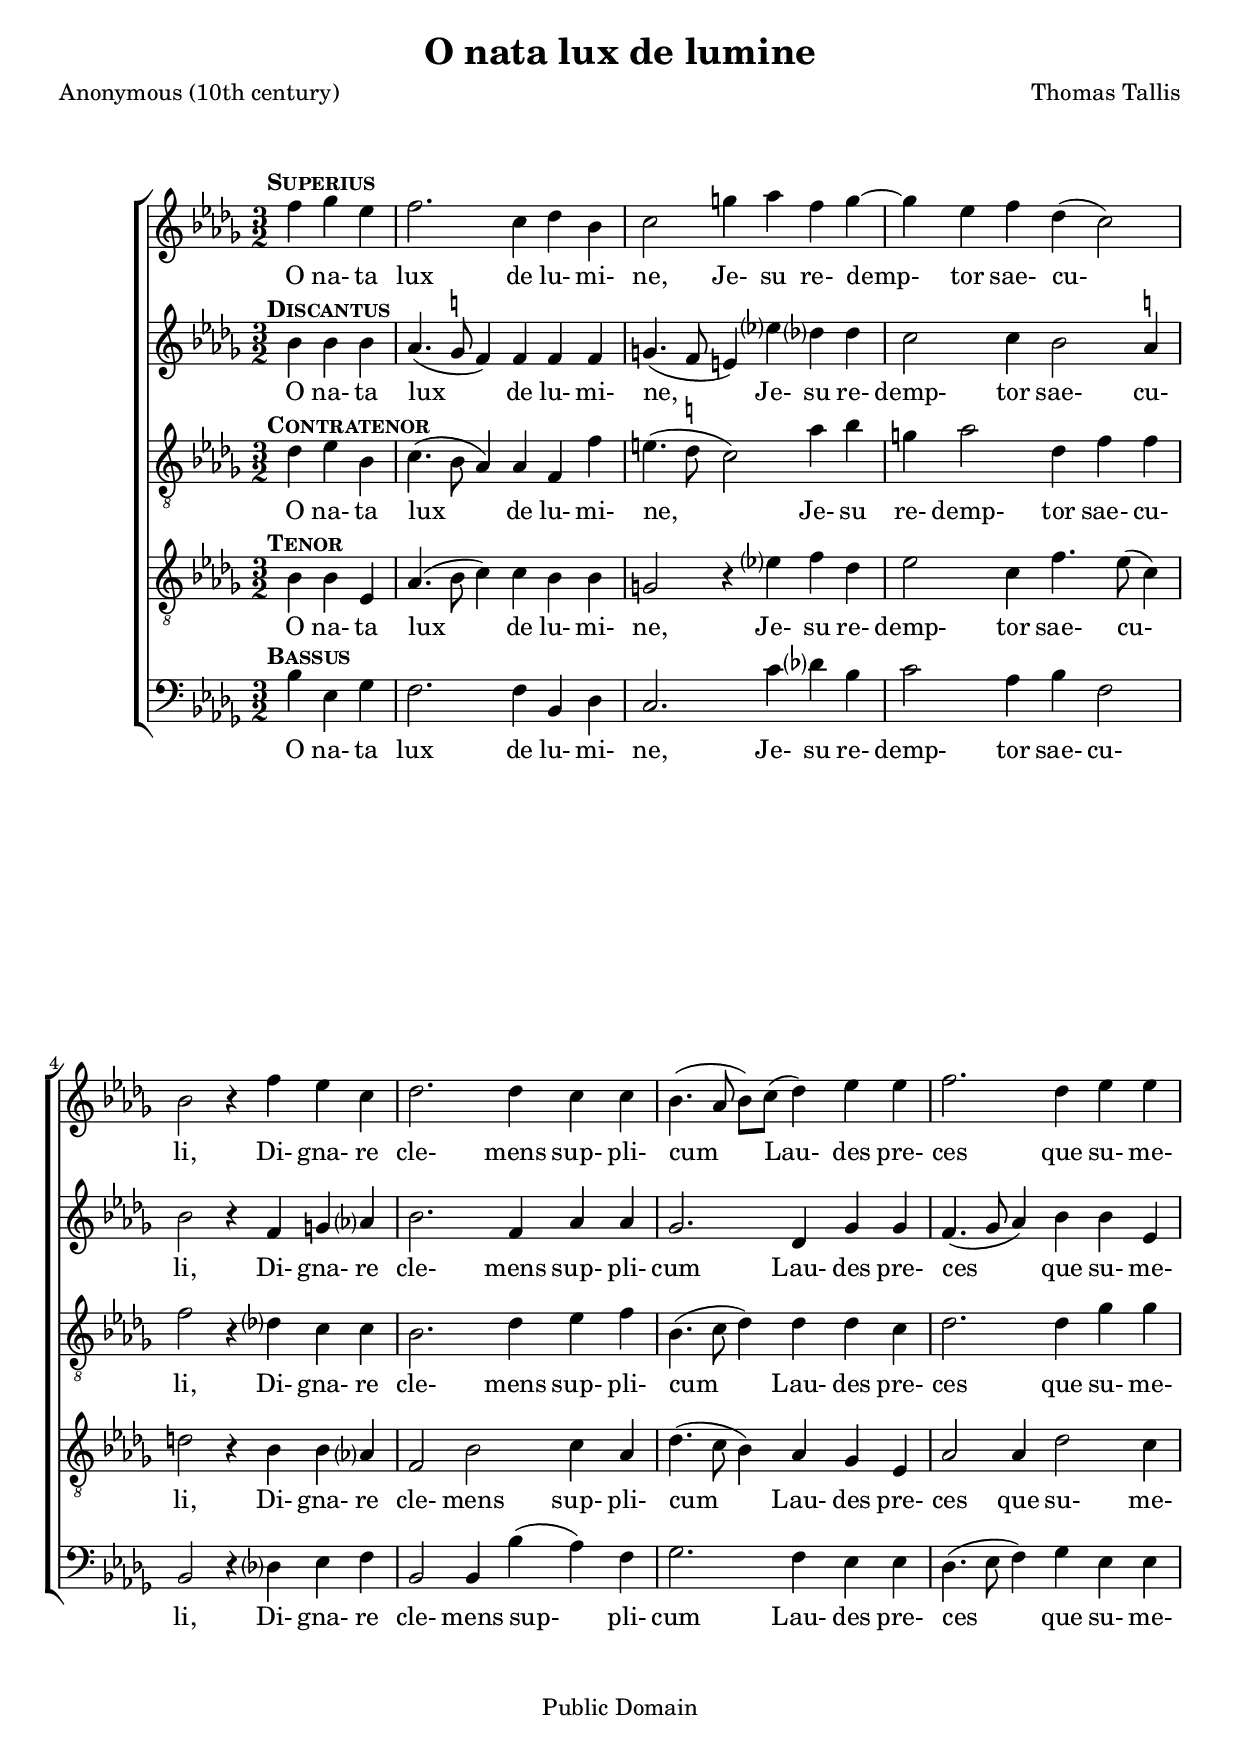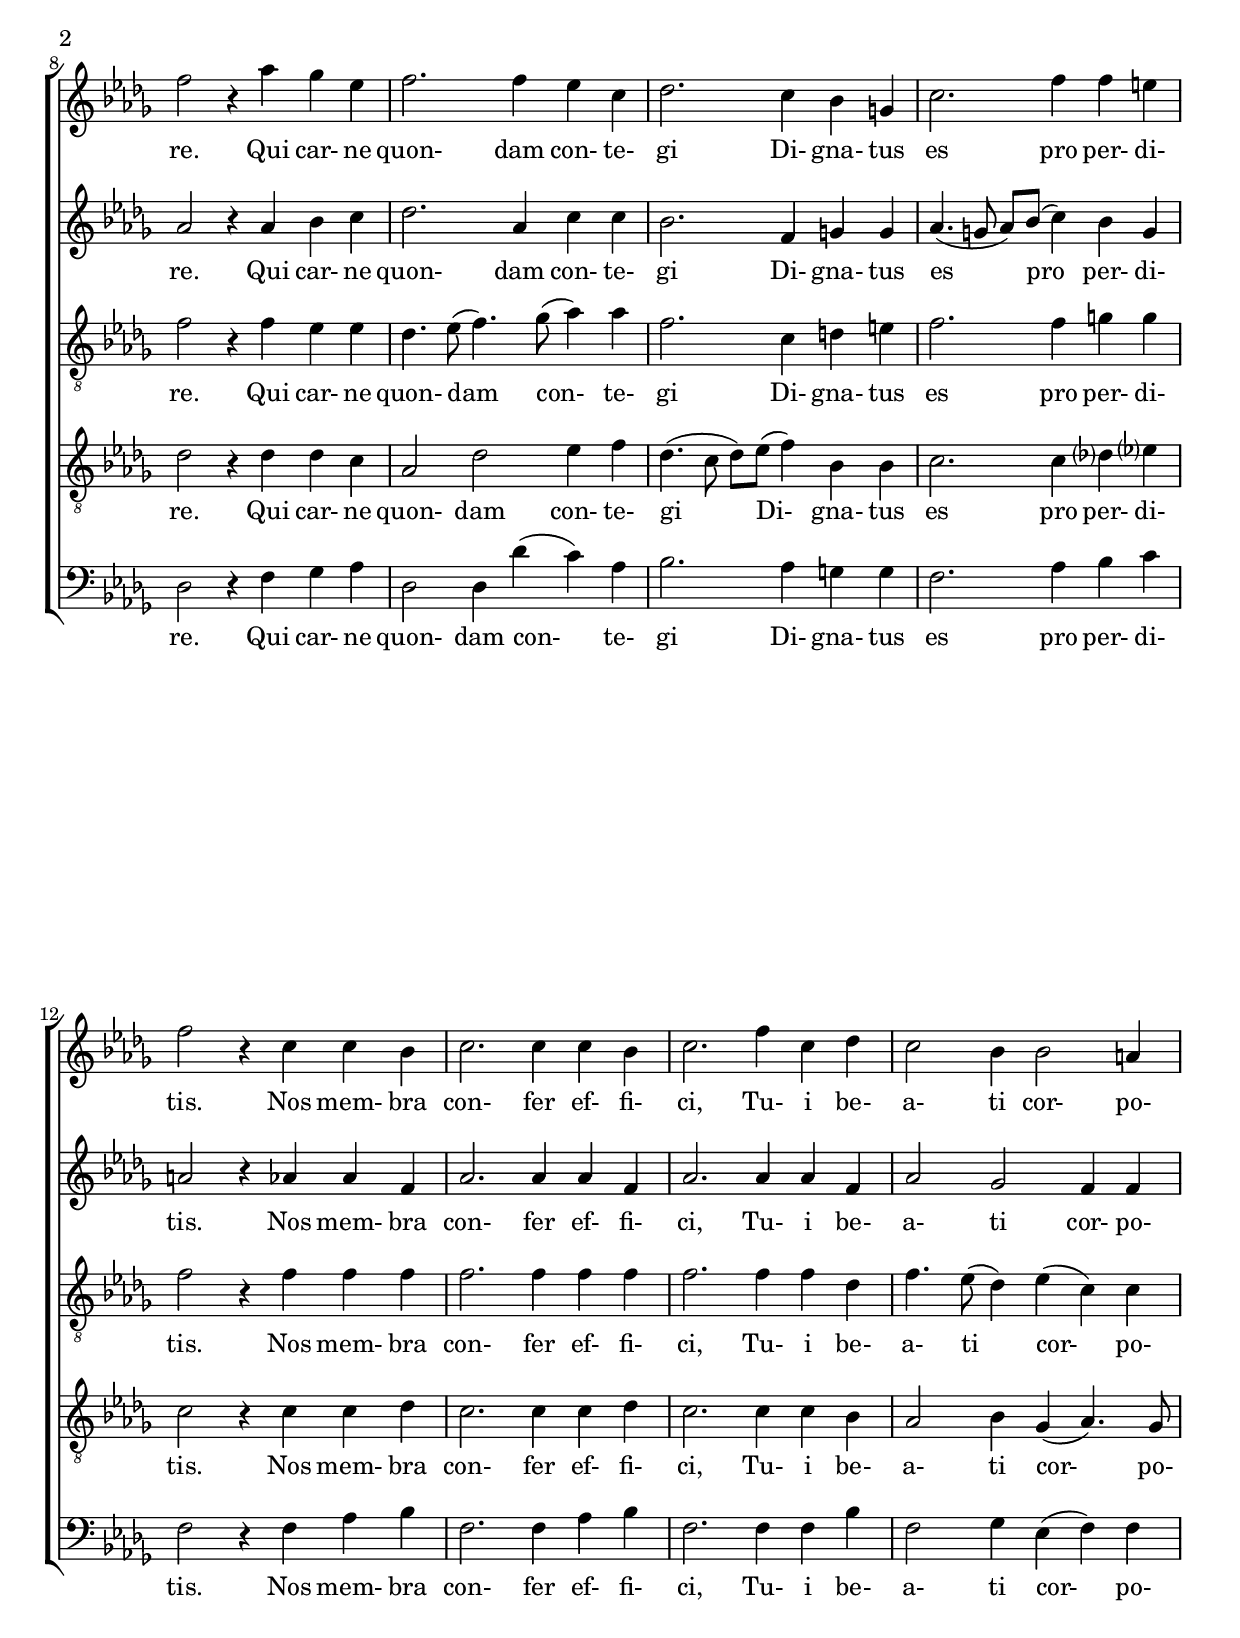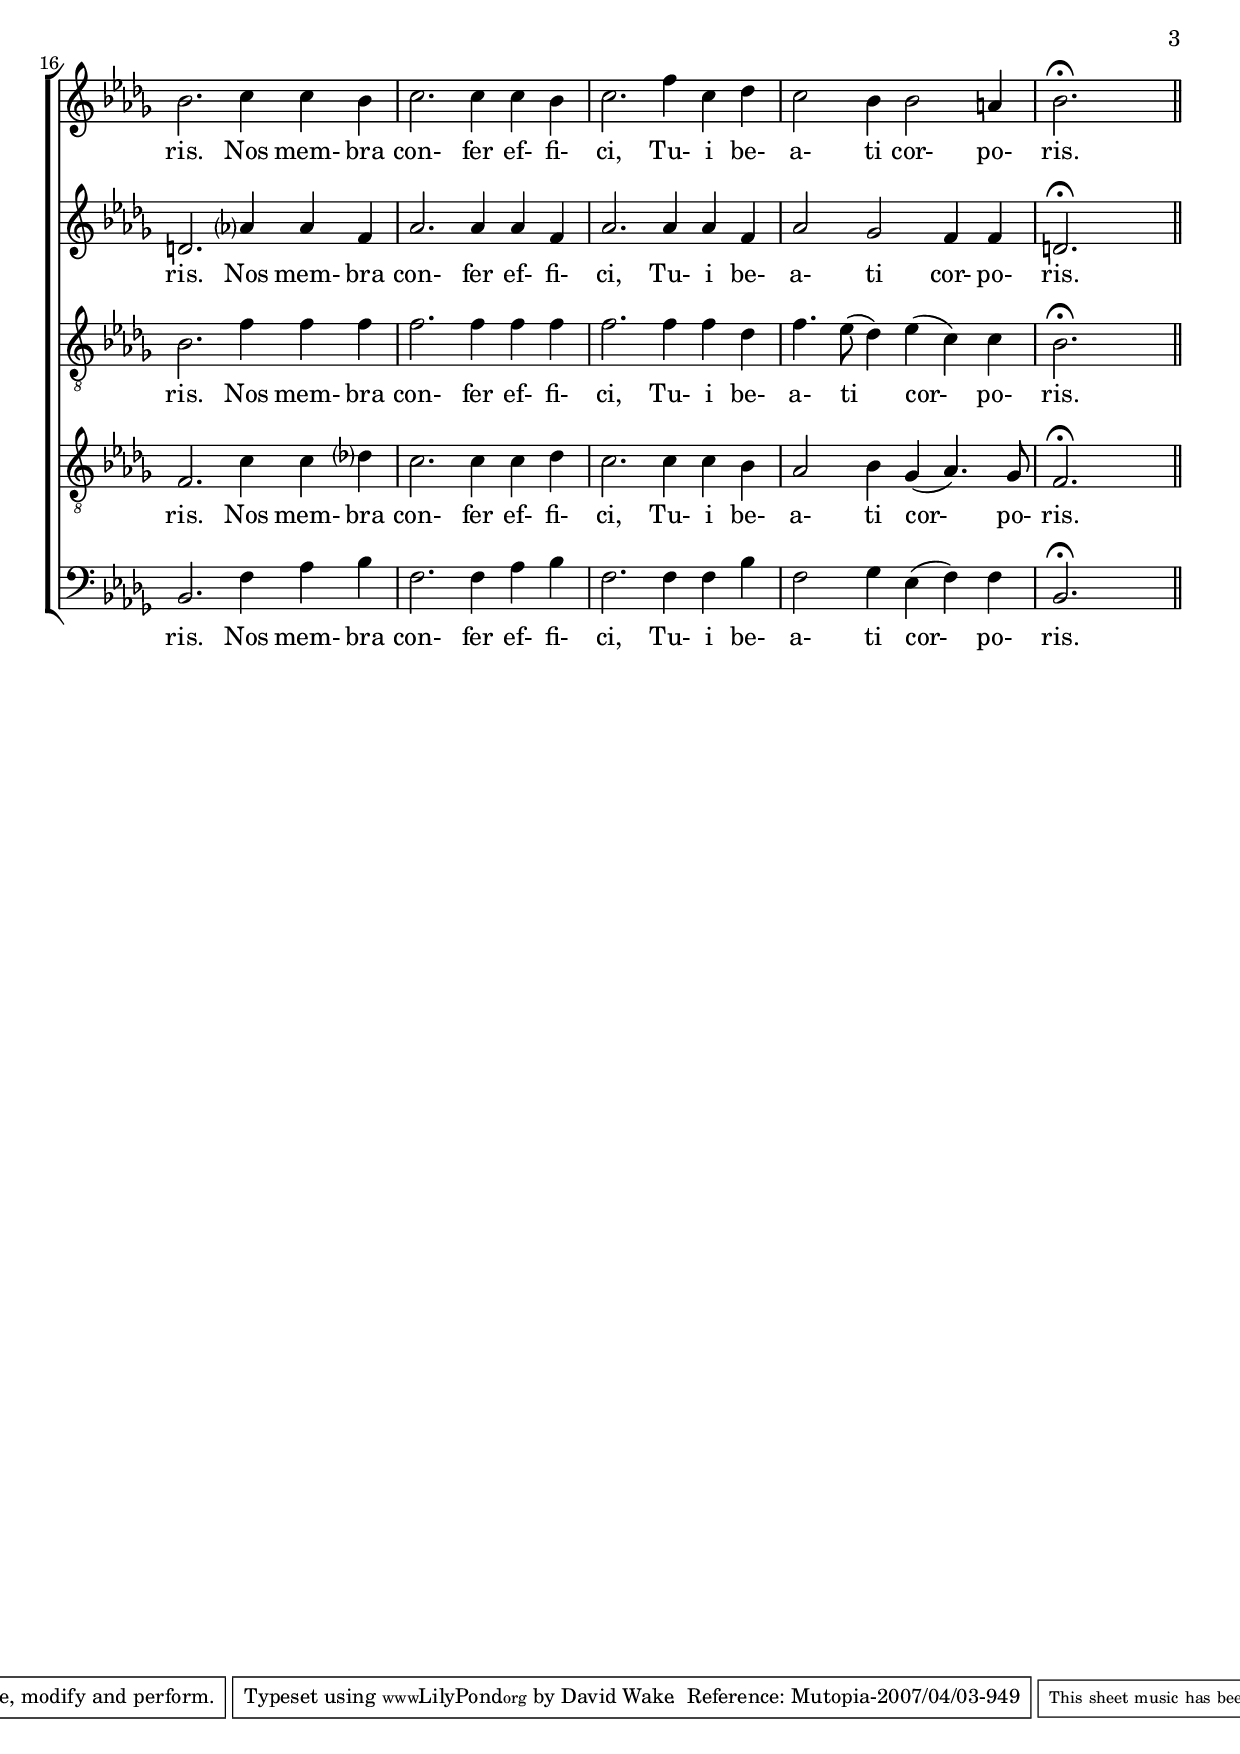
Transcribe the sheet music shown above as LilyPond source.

\header {
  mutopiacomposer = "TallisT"
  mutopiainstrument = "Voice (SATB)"
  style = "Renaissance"
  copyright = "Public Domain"
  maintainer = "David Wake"
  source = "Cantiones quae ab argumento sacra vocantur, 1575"
  title = "O nata lux de lumine"
  composer = "Thomas Tallis"
  poet = "Anonymous (10th century)"
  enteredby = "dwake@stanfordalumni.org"
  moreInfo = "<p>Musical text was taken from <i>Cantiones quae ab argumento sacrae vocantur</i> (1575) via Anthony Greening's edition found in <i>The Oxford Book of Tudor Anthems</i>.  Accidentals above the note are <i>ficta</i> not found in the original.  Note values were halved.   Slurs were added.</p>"

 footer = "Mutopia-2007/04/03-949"
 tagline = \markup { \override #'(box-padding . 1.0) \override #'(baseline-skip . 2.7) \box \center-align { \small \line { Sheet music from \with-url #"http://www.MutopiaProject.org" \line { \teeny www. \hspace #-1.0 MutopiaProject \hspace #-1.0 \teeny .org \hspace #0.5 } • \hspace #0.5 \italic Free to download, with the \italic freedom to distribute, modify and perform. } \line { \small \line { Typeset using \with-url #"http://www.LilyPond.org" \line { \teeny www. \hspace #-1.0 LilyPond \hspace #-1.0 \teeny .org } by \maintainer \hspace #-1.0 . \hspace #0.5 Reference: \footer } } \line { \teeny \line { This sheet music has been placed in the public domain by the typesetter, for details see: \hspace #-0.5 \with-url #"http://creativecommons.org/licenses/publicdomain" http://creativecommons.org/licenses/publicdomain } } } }
}


\version "2.7.38"
global = {
  \key bes \minor
  \time 3/2
}

words = \lyricmode {
 O na- ta lux de lu- mi- ne,
 Je- su re- demp- tor sae- cu- li,
 Di- gna- re cle- mens sup- pli- cum
 Lau- des pre- ces que su- me- re.
 Qui car- ne quon- dam con- te- gi
 Di- gna- tus es pro per- di- tis.
 Nos mem- bra con- fer ef- fi- ci,
 Tu- i be- a- ti cor- po- ris.
 Nos mem- bra con- fer ef- fi- ci,
 Tu- i be- a- ti cor- po- ris.
}

superiusMusic = \relative c'' { \partial 2. 

 d4^\markup { \hspace #-2 \bold \smallCaps Superius } es4 c4 | d2. a4 bes4 g4 | a2 e'4 f4 d4 e4~ | e4 c4 d4 bes4 (a2) | g2 r4

 d'4 c4 a4 | bes2. bes4 a4 a4 | g4. (f8 g8) a8 (bes4) c4 c4 | d2. bes4 c4 c4 | d2 r4

 f4 es4 c4 | d2. d4 c4 a4 | bes2. a4 g4 e4 | a2. d4 d4 cis4 | d2 r4

 a4 a4 g4 | a2. a4 a4 g4 | a2. d4 a4 bes4 | a2 g4 g2 fis4 | g2.

 a4 a4 g4 | a2. a4 a4 g4 | a2. d4 a4 bes4 | a2 g4 g2 fis4 | g2. \fermata s2. \bar "||"
}

discantusMusic = \relative c'' { 
 g4^\markup { \hspace #-2 \bold \smallCaps Discantus } g4 g4 | f4. (es8^\markup{ \smaller \natural } d4) d4 d4 d4 | e4. (d8 cis4) c'4 bes?4 bes4 | a2 a4 g2 f4^\markup{ \smaller \natural} | g2 r4

 d4 e4 f?4 | g2. d4 f4 f4 | es2. bes4 es4 es4 | d4. (es8 f4) g4 g4 c,4 | f2 r4

 f4 g4 a4 | bes2. f4 a4 a4 | g2. d4 e4 e4 | f4. (e8 f8) g8 (a4) g4 e4 | fis2 r4 

 f4 f4 d4 | f2. f4 f4 d4 | f2. f4 f4 d4 | f2 es2 d4 d4 | b2.

 f'?4 f4 d4 | f2. f4 f4 d4 | f2. f4 f4 d4 | f2 es2 d4 d4 | b2. \fermata s2. ||
}

contratenorMusic = \relative c' { 
 bes4^\markup { \hspace #-2 \bold \smallCaps Contratenor } c4 g4 | a4. (g8 f4) f4 d4 d'4 | cis4. (bes8^\markup { \smaller \natural } a2) f'4 g4 | e4 f2 bes,4 d4 d4 | d2 r4

 bes?4 a4 a4 | g2. bes4 c4 d4 | g,4. (a8 bes4) bes4 bes4 a4 | bes2. bes4 es4 es4 | d2 r4 

 d4 c4 c4 | bes4. c8 (d4.) es8 (f4) f4 | d2. a4 b4 cis4 | d2. d4 e4 e4 | d2 r4

 d4 d4 d4 | d2. d4 d4 d4 | d2. d4 d4 bes4 | d4. c8 (bes4) c4 (a4) a4 | g2.

 d'4 d4 d4 | d2. d4 d4 d4 | d2. d4 d4 bes4 | d4. c8 (bes4) c4 (a4) a4 | g2. \fermata s2. ||
}

tenorMusic = \relative c' { 
 g4^\markup { \hspace #-2 \bold \smallCaps Tenor } g4 c,4 | f4. (g8 a4) a4 g4 g4 | e2 r4 c'?4 d4 bes4 | c2 a4 d4. c8 (a4) | b2 r4

 g4 g4 f?4 | d2 g2 a4 f4 | bes4. (a8 g4) f4 es4 c4 | f2 f4 bes2 a4 | bes2 r4

 bes4 bes a4 | f2 bes2 c4 d4 | bes4. (a8 bes8) c8 (d4) g,4 g4 | a2. a4 bes?4 c?4 | a2 r4

 a4 a4 bes4 | a2. a4 a4 bes4 | a2. a4 a4 g4 | f2 g4 es4 (f4.) es8 | d2.

 a'4 a4 bes?4 | a2. a4 a4 bes4 | a2. a4 a4 g4 | f2 g4 es4 (f4.) es8 | d2. \fermata s2. ||
}

bassusMusic = \relative c' { 
 g4^\markup { \hspace #-2 \bold \smallCaps Bassus } c,4 es4 | d2. d4 g,4 bes4 | a2. a'4 bes?4 g4 | a2 f4 g4 d2 | g,2 r4 
 
 bes?4 c4 d4 | g,2 g4 g'4 (f4) d4 | es2. d4 c4 c4 | bes4. (c8 d4) es4 c4 c4 | bes2 r4 

 d4 es4 f4 | bes,2 bes4 bes'4 (a4) f4 | g2. f4 e4 e4 | d2. f4 g4 a4 | d,2 r4 

 d4 f4 g4 | d2. d4 f4 g4 | d2. d4 d4 g4 | d2 es4 c4 (d4) d4 | g,2.

 d'4 f4 g4 | d2. d4 f4 g4 | d2. d4 d4 g4 | d2 es4 c4 (d4) d4 | g,2. \fermata s2.
}

\score {

  \context ChoirStaff <<
    \context Staff = superiusStaff <<
      #(set-accidental-style 'modern-cautionary)
      \clef "treble"
      \context Voice = 
      superiusVoice { \oneVoice << 
      \set Staff.midiInstrument = "synth voice" 
	\global 
	\transpose g bes
        \superiusMusic 
      >> }
    >>
    \context Lyrics = superiusLyricsContext { s1 }

    \context Staff = discantusStaff <<
      #(set-accidental-style 'modern-cautionary)
      \clef "treble"
      \context Voice =
      discantusVoice { \oneVoice << 
      \set Staff.midiInstrument = "synth voice" 
	\global 
	\transpose g bes 
        \discantusMusic 
      >> }
    >>
    \context Lyrics = discantusLyricsContext { s1 }

    \context Staff = contratenorStaff <<
      #(set-accidental-style 'modern-cautionary)
      \clef "G_8"
      \context Voice =
      contratenorVoice { \oneVoice << 
      \set Staff.midiInstrument = "synth voice" 
	\global 
	\transpose g bes
        \contratenorMusic
      >> }
    >>
    \context Lyrics = contratenorLyricsContext { s1 }

    \context Staff = tenorStaff <<
      #(set-accidental-style 'modern-cautionary)
      \clef "G_8"
      \context Voice =
      tenorVoice { \oneVoice << 
      \set Staff.midiInstrument = "synth voice" 
	\global 
	\transpose g bes 
        \tenorMusic
      >> }
    >>
    \context Lyrics = tenorLyricsContext { s1 }

    \context Staff = bassusStaff <<
      #(set-accidental-style 'modern-cautionary)
      \clef "bass"
      \context Voice =
      bassusVoice { \oneVoice << 
      \set Staff.midiInstrument = "synth voice" 
	\global 
	\transpose g bes
        \bassusMusic
      >> }
    >>
    \context Lyrics = bassusLyricsContext { s1 }


    \context Lyrics = superiusLyricsContext \lyricsto superiusVoice \words
    \context Lyrics = discantusLyricsContext \lyricsto discantusVoice \words
    \context Lyrics = contratenorLyricsContext \lyricsto contratenorVoice \words
    \context Lyrics = tenorLyricsContext \lyricsto tenorVoice \words
    \context Lyrics = bassusLyricsContext \lyricsto bassusVoice \words

  >>
  
  \layout {
    \context {
      \Staff
    }
  }

  \midi { }
}
